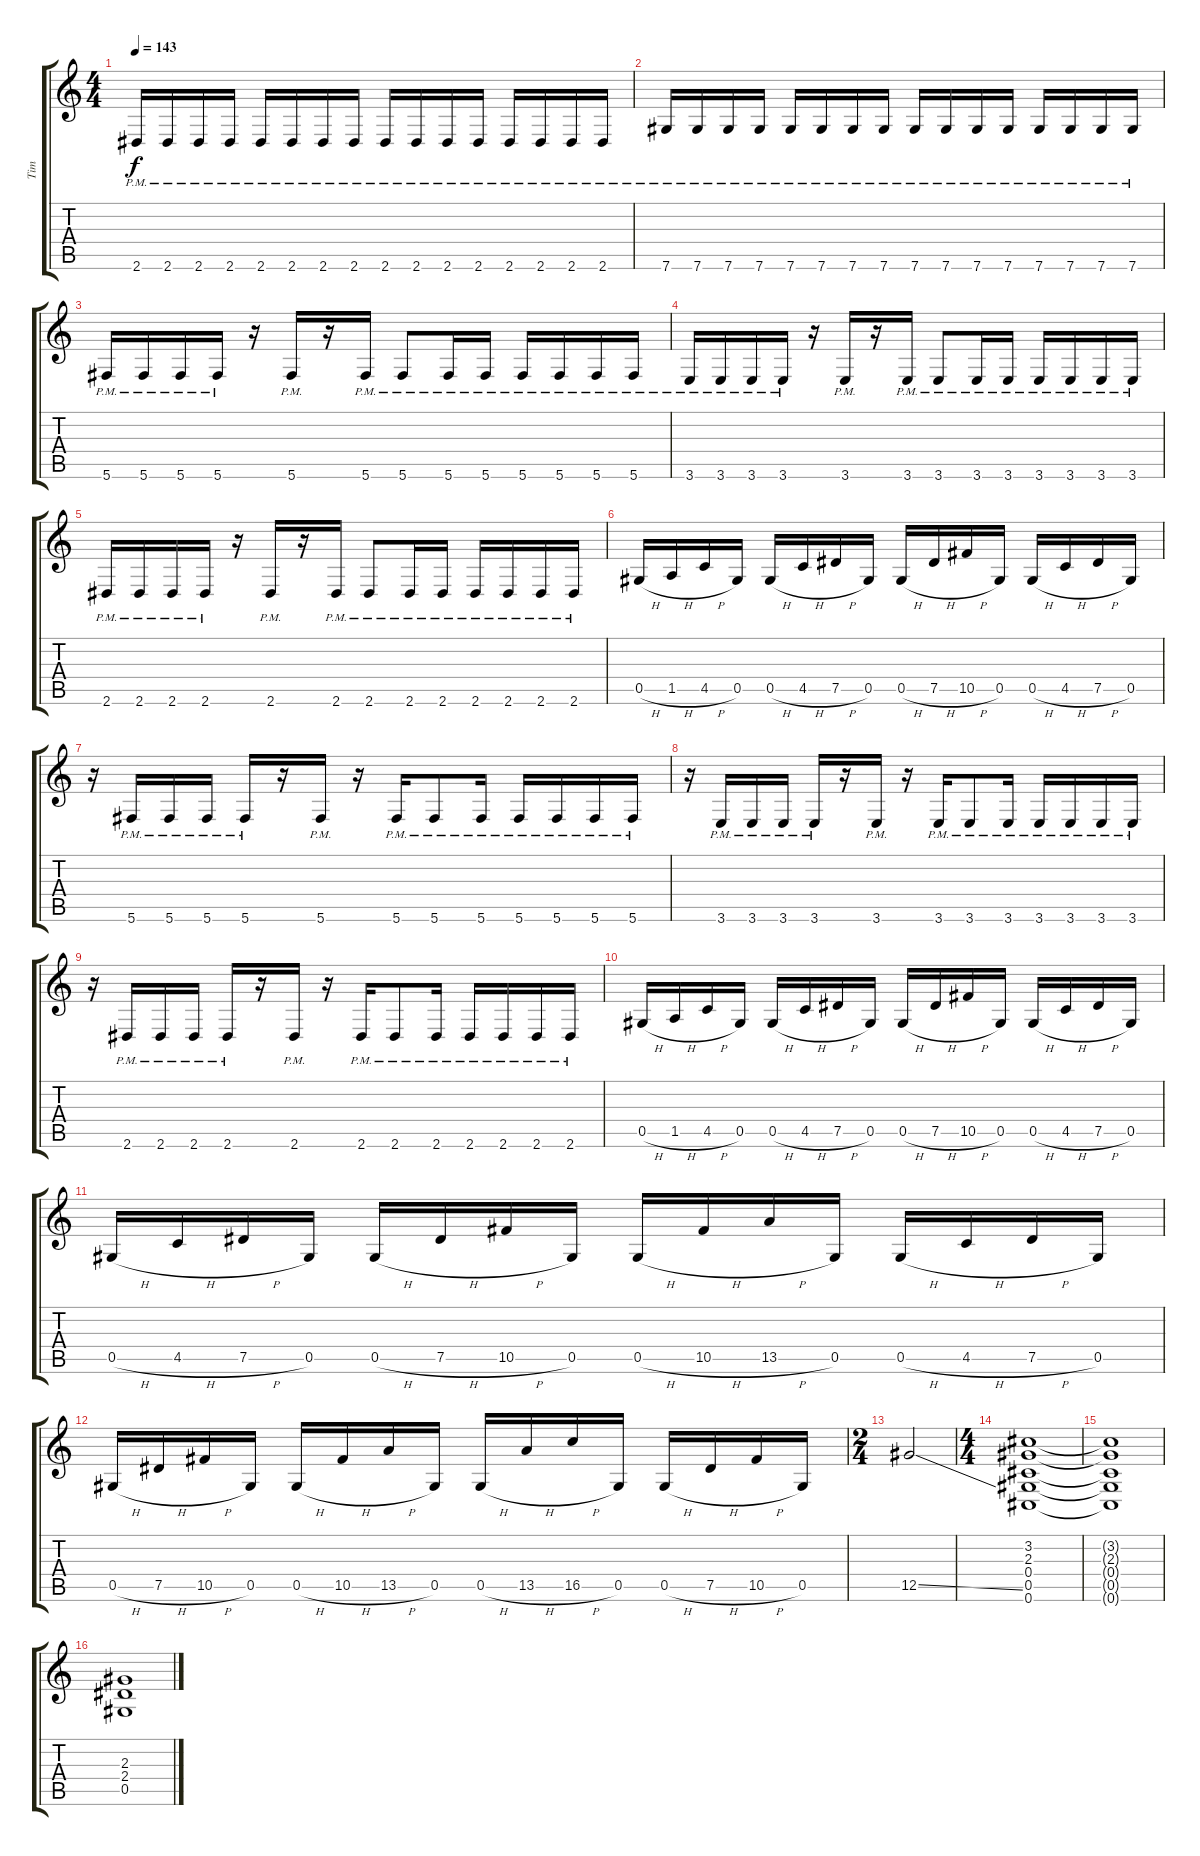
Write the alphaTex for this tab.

\track ("Tim" "Tim") {instrument distortionguitar}
\staff {score tabs}
\tuning (Eb4 Bb3 Gb3 Db3 Ab2 Db2) {hide}
\ts (4 4)
\tempo 143
\clef g2
\ks c
2.6{pm}.16{dy f} 2.6{pm}.16 2.6{pm}.16 2.6{pm}.16 2.6{pm}.16 2.6{pm}.16 2.6{pm}.16 2.6{pm}.16 2.6{pm}.16 2.6{pm}.16 2.6{pm}.16 2.6{pm}.16 2.6{pm}.16 2.6{pm}.16 2.6{pm}.16 2.6{pm}.16 |
7.6{pm}.16 7.6{pm}.16 7.6{pm}.16 7.6{pm}.16 7.6{pm}.16 7.6{pm}.16 7.6{pm}.16 7.6{pm}.16 7.6{pm}.16 7.6{pm}.16 7.6{pm}.16 7.6{pm}.16 7.6{pm}.16 7.6{pm}.16 7.6{pm}.16 7.6{pm}.16 |
5.6{pm}.16 5.6{pm}.16 5.6{pm}.16 5.6{pm}.16 r.16 5.6{pm}.16 r.16 5.6{pm}.16 5.6{pm}.8 5.6{pm}.16 5.6{pm}.16 5.6{pm}.16 5.6{pm}.16 5.6{pm}.16 5.6{pm}.16 |
3.6{pm}.16 3.6{pm}.16 3.6{pm}.16 3.6{pm}.16 r.16 3.6{pm}.16 r.16 3.6{pm}.16 3.6{pm}.8 3.6{pm}.16 3.6{pm}.16 3.6{pm}.16 3.6{pm}.16 3.6{pm}.16 3.6{pm}.16 |
2.6{pm}.16 2.6{pm}.16 2.6{pm}.16 2.6{pm}.16 r.16 2.6{pm}.16 r.16 2.6{pm}.16 2.6{pm}.8 2.6{pm}.16 2.6{pm}.16 2.6{pm}.16 2.6{pm}.16 2.6{pm}.16 2.6{pm}.16 |
0.5{h}.16 1.5{h}.16 4.5{h}.16 0.5.16 0.5{h}.16 4.5{h}.16 7.5{h}.16 0.5.16 0.5{h}.16 7.5{h}.16 10.5{h}.16 0.5.16 0.5{h}.16 4.5{h}.16 7.5{h}.16 0.5.16 |
r.16 5.6{pm}.16 5.6{pm}.16 5.6{pm}.16 5.6{pm}.16 r.16 5.6{pm}.16 r.16 5.6{pm}.16 5.6{pm}.8 5.6{pm}.16 5.6{pm}.16 5.6{pm}.16 5.6{pm}.16 5.6{pm}.16 |
r.16 3.6{pm}.16 3.6{pm}.16 3.6{pm}.16 3.6{pm}.16 r.16 3.6{pm}.16 r.16 3.6{pm}.16 3.6{pm}.8 3.6{pm}.16 3.6{pm}.16 3.6{pm}.16 3.6{pm}.16 3.6{pm}.16 |
r.16 2.6{pm}.16 2.6{pm}.16 2.6{pm}.16 2.6{pm}.16 r.16 2.6{pm}.16 r.16 2.6{pm}.16 2.6{pm}.8 2.6{pm}.16 2.6{pm}.16 2.6{pm}.16 2.6{pm}.16 2.6{pm}.16 |
0.5{h}.16 1.5{h}.16 4.5{h}.16 0.5.16 0.5{h}.16 4.5{h}.16 7.5{h}.16 0.5.16 0.5{h}.16 7.5{h}.16 10.5{h}.16 0.5.16 0.5{h}.16 4.5{h}.16 7.5{h}.16 0.5.16 |
0.5{h}.16 4.5{h}.16 7.5{h}.16 0.5.16 0.5{h}.16 7.5{h}.16 10.5{h}.16 0.5.16 0.5{h}.16 10.5{h}.16 13.5{h}.16 0.5.16 0.5{h}.16 4.5{h}.16 7.5{h}.16 0.5.16 |
0.5{h}.16 7.5{h}.16 10.5{h}.16 0.5.16 0.5{h}.16 10.5{h}.16 13.5{h}.16 0.5.16 0.5{h}.16 13.5{h}.16 16.5{h}.16 0.5.16 0.5{h}.16 7.5{h}.16 10.5{h}.16 0.5.16 |
\ts (2 4)
12.5{ss}.2 |
\ts (4 4)
(3.2 2.3 0.4 0.5 0.6).1 |
(3.2{t} 2.3{t} 0.4{t} 0.5{t} 0.6{t}).1 |
(2.3 2.4 0.5).1
